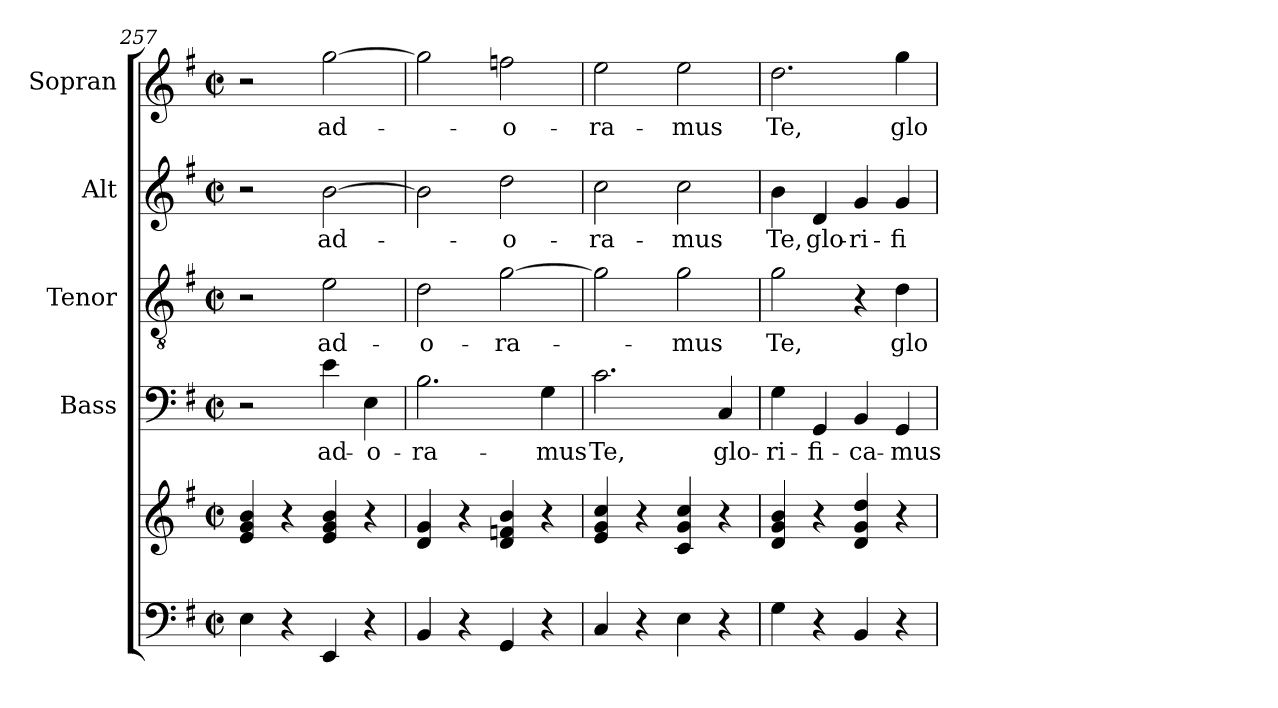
**kern	**kern	**kern	**text	**kern	**text	**kern	**text	**kern	**text
*part5	*part5	*part4	*part4	*part3	*part3	*part2	*part2	*part1	*part1
*staff6	*staff5	*staff4	*staff4	*staff3	*staff3	*staff2	*staff2	*staff1	*staff1
*	*	*I"Bass	*	*I"Tenor	*	*I"Alt	*	*I"Sopran	*
*	*	*I'B.	*	*I'T.	*	*I'A.	*	*I'S.	*
*clefF4	*clefG2	*clefF4	*	*clefGv2	*	*clefG2	*	*clefG2	*
*k[f#]	*k[f#]	*k[f#]	*	*k[f#]	*	*k[f#]	*	*k[f#]	*
*G:	*G:	*G:	*	*G:	*	*G:	*	*G:	*
*M2/2	*M2/2	*M2/2	*	*M2/2	*	*M2/2	*	*M2/2	*
*met(c|)	*met(c|)	*met(c|)	*	*met(c|)	*	*met(c|)	*	*met(c|)	*
=257	=257	=257	=257	=257	=257	=257	=257	=257	=257
4E\	4e/ 4g/ 4b/	2r	.	2r	.	2r	.	2r	.
4r	4r	.	.	.	.	.	.	.	.
!	!	!	!LO:LY:b	!	!LO:LY:b	!	!LO:LY:b	!	!LO:LY:b
4EE/	4e/ 4g/ 4b/	4e\	ad-	2e\	ad-	[2b\	ad-	[2gg\	ad-
!	!	!	!LO:LY:b	!	!	!	!	!	!
4r	4r	4E\	-o-	.	.	.	.	.	.
=258	=258	=258	=258	=258	=258	=258	=258	=258	=258
!	!	!	!LO:LY:b	!	!LO:LY:b	!	!	!	!
4BB/	4d/ 4g/	2.B\	-ra-	2d\	-o-	2b\]	.	2gg\]	.
4r	4r	.	.	.	.	.	.	.	.
!	!	!	!	!	!LO:LY:b	!	!LO:LY:b	!	!LO:LY:b
4GG/	4d/ 4fn/ 4b/	.	.	[2g\	-ra-	2dd\	-o-	2ffn\	-o-
!	!	!	!LO:LY:b	!	!	!	!	!	!
4r	4r	4G\	-mus	.	.	.	.	.	.
!!LO:LB:g=z
=259	=259	=259	=259	=259	=259	=259	=259	=259	=259
!	!	!	!LO:LY:b	!	!	!	!LO:LY:b	!	!LO:LY:b
4C/	4e/ 4g/ 4cc/	2.c\	Te,	2g\]	.	2cc\	-ra-	2ee\	-ra-
4r	4r	.	.	.	.	.	.	.	.
!	!	!	!	!	!LO:LY:b	!	!LO:LY:b	!	!LO:LY:b
4E\	4c/ 4g/ 4cc/	.	.	2g\	-mus	2cc\	-mus	2ee\	-mus
!	!	!	!LO:LY:b	!	!	!	!	!	!
4r	4r	4C/	glo-	.	.	.	.	.	.
=260	=260	=260	=260	=260	=260	=260	=260	=260	=260
!	!	!	!LO:LY:b	!	!LO:LY:b	!	!LO:LY:b	!	!LO:LY:b
4G\	4d/ 4g/ 4b/	4G\	-ri-	2g\	Te,	4b\	Te,	2.dd\	Te,
!	!	!	!LO:LY:b	!	!	!	!LO:LY:b	!	!
4r	4r	4GG/	-fi-	.	.	4d/	glo-	.	.
!	!	!	!LO:LY:b	!	!	!	!LO:LY:b	!	!
4BB/	4d/ 4g/ 4dd/	4BB/	-ca-	4r	.	4g/	-ri-	.	.
!	!	!	!LO:LY:b	!	!LO:LY:b	!	!LO:LY:b	!	!LO:LY:b
4r	4r	4GG/	-mus	4d\	glo-	4g/	-fi-	4gg\	glo-
=	=	=	=	=	=	=	=	=	=
*-	*-	*-	*-	*-	*-	*-	*-	*-	*-
